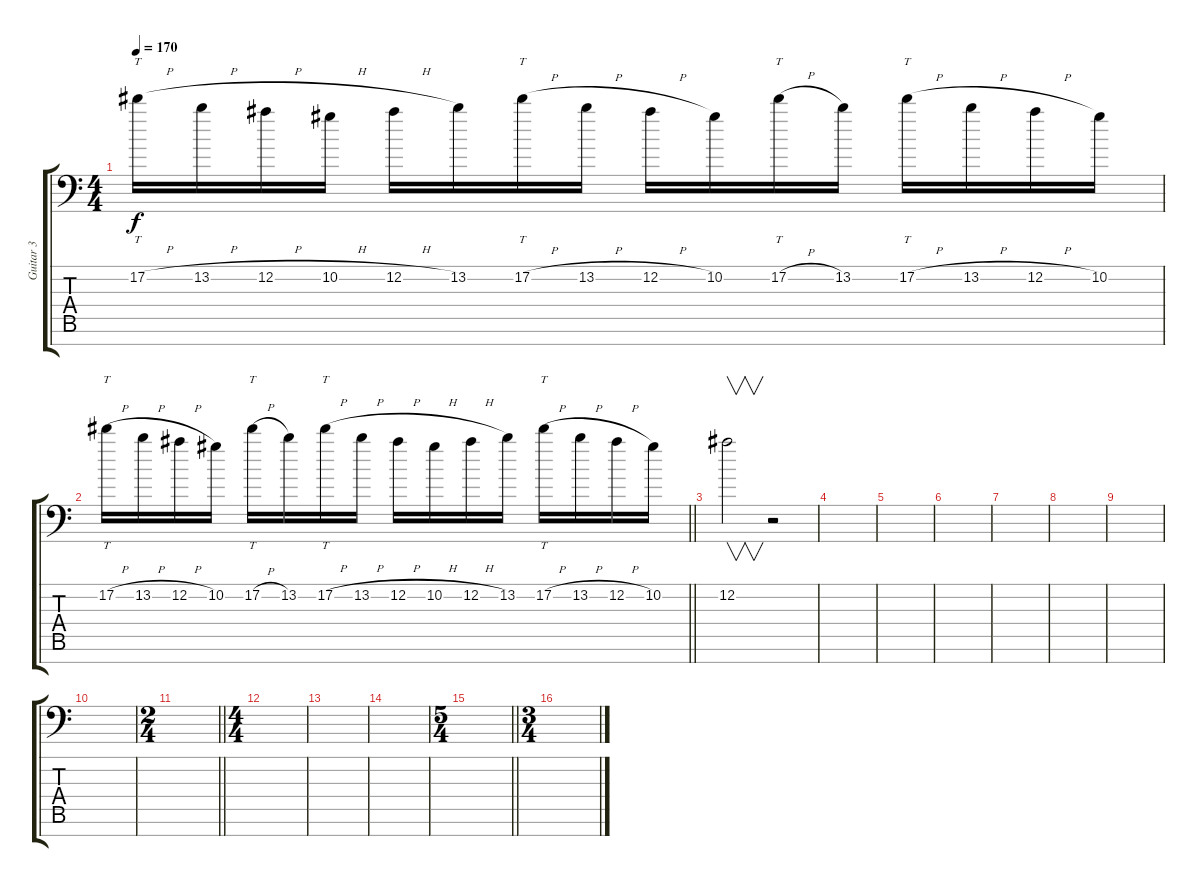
\track ("Guitar 3" "Guitar 3") {instrument distortionguitar}
\staff {score tabs}
\tuning (Eb4 Bb3 Gb3 Db3 Ab2 Eb2 Ab1) {hide}
\ts (4 4)
\tempo 170
\clef f4
\ks c
17.2{h}.16{tt dy f} 13.2{h}.16 12.2{h}.16 10.2{h}.16 12.2{h}.16 13.2.16 17.2{h}.16{tt} 13.2{h}.16 12.2{h}.16 10.2.16 17.2{h}.16{tt} 13.2.16 17.2{h}.16{tt} 13.2{h}.16 12.2{h}.16 10.2.16 |
\barLineRight lightlight
17.2{h}.16{tt} 13.2{h}.16 12.2{h}.16 10.2.16 17.2{h}.16{tt} 13.2.16 17.2{h}.16{tt} 13.2{h}.16 12.2{h}.16 10.2{h}.16 12.2{h}.16 13.2.16 17.2{h}.16{tt} 13.2{h}.16 12.2{h}.16 10.2.16 |
12.2.2{v} r.2 |
|
|
|
|
|
|
|
\ts (2 4)
\barLineRight lightlight
|
\ts (4 4)
|
|
|
\ts (5 4)
\barLineRight lightlight
|
\ts (3 4)
